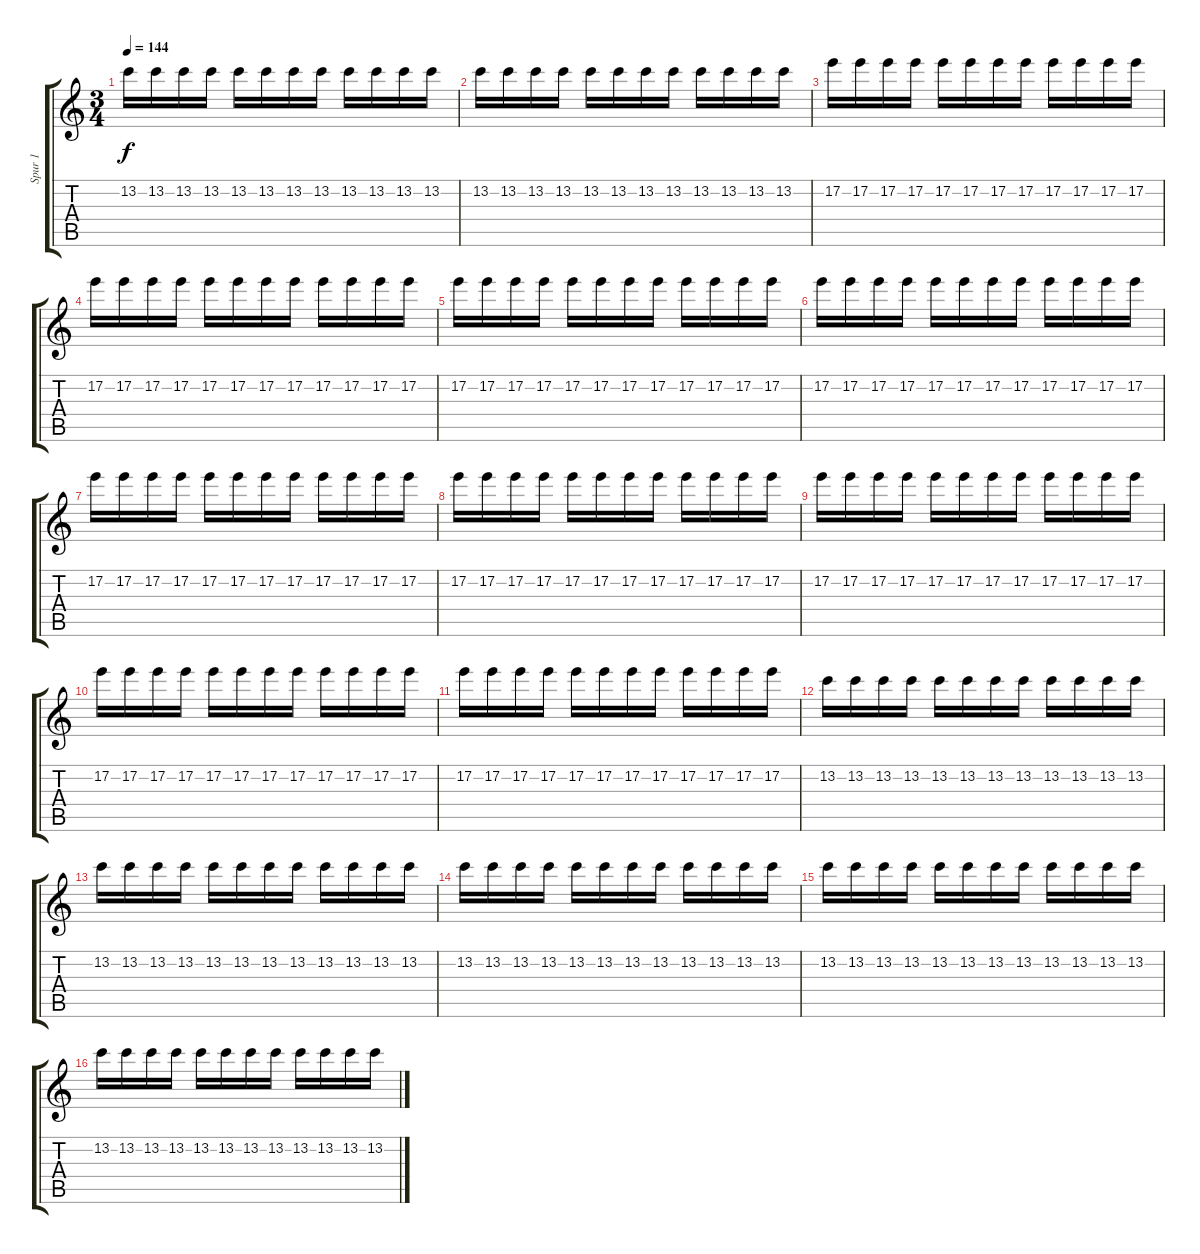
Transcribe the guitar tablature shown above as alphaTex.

\track ("Spur 1" "Spur 1") {instrument electricguitarclean}
\staff {score tabs}
\tuning (E4 B3 G3 D3 A2 D2) {hide}
\ts (3 4)
\tempo 144
\clef g2
\ks c
13.2.16{dy f} 13.2.16 13.2.16 13.2.16 13.2.16 13.2.16 13.2.16 13.2.16 13.2.16 13.2.16 13.2.16 13.2.16 |
13.2.16 13.2.16 13.2.16 13.2.16 13.2.16 13.2.16 13.2.16 13.2.16 13.2.16 13.2.16 13.2.16 13.2.16 |
17.2.16 17.2.16 17.2.16 17.2.16 17.2.16 17.2.16 17.2.16 17.2.16 17.2.16 17.2.16 17.2.16 17.2.16 |
17.2.16 17.2.16 17.2.16 17.2.16 17.2.16 17.2.16 17.2.16 17.2.16 17.2.16 17.2.16 17.2.16 17.2.16 |
17.2.16 17.2.16 17.2.16 17.2.16 17.2.16 17.2.16 17.2.16 17.2.16 17.2.16 17.2.16 17.2.16 17.2.16 |
17.2.16 17.2.16 17.2.16 17.2.16 17.2.16 17.2.16 17.2.16 17.2.16 17.2.16 17.2.16 17.2.16 17.2.16 |
17.2.16 17.2.16 17.2.16 17.2.16 17.2.16 17.2.16 17.2.16 17.2.16 17.2.16 17.2.16 17.2.16 17.2.16 |
17.2.16 17.2.16 17.2.16 17.2.16 17.2.16 17.2.16 17.2.16 17.2.16 17.2.16 17.2.16 17.2.16 17.2.16 |
17.2.16 17.2.16 17.2.16 17.2.16 17.2.16 17.2.16 17.2.16 17.2.16 17.2.16 17.2.16 17.2.16 17.2.16 |
17.2.16 17.2.16 17.2.16 17.2.16 17.2.16 17.2.16 17.2.16 17.2.16 17.2.16 17.2.16 17.2.16 17.2.16 |
17.2.16 17.2.16 17.2.16 17.2.16 17.2.16 17.2.16 17.2.16 17.2.16 17.2.16 17.2.16 17.2.16 17.2.16 |
13.2.16 13.2.16 13.2.16 13.2.16 13.2.16 13.2.16 13.2.16 13.2.16 13.2.16 13.2.16 13.2.16 13.2.16 |
13.2.16 13.2.16 13.2.16 13.2.16 13.2.16 13.2.16 13.2.16 13.2.16 13.2.16 13.2.16 13.2.16 13.2.16 |
13.2.16 13.2.16 13.2.16 13.2.16 13.2.16 13.2.16 13.2.16 13.2.16 13.2.16 13.2.16 13.2.16 13.2.16 |
13.2.16 13.2.16 13.2.16 13.2.16 13.2.16 13.2.16 13.2.16 13.2.16 13.2.16 13.2.16 13.2.16 13.2.16 |
13.2.16 13.2.16 13.2.16 13.2.16 13.2.16 13.2.16 13.2.16 13.2.16 13.2.16 13.2.16 13.2.16 13.2.16
